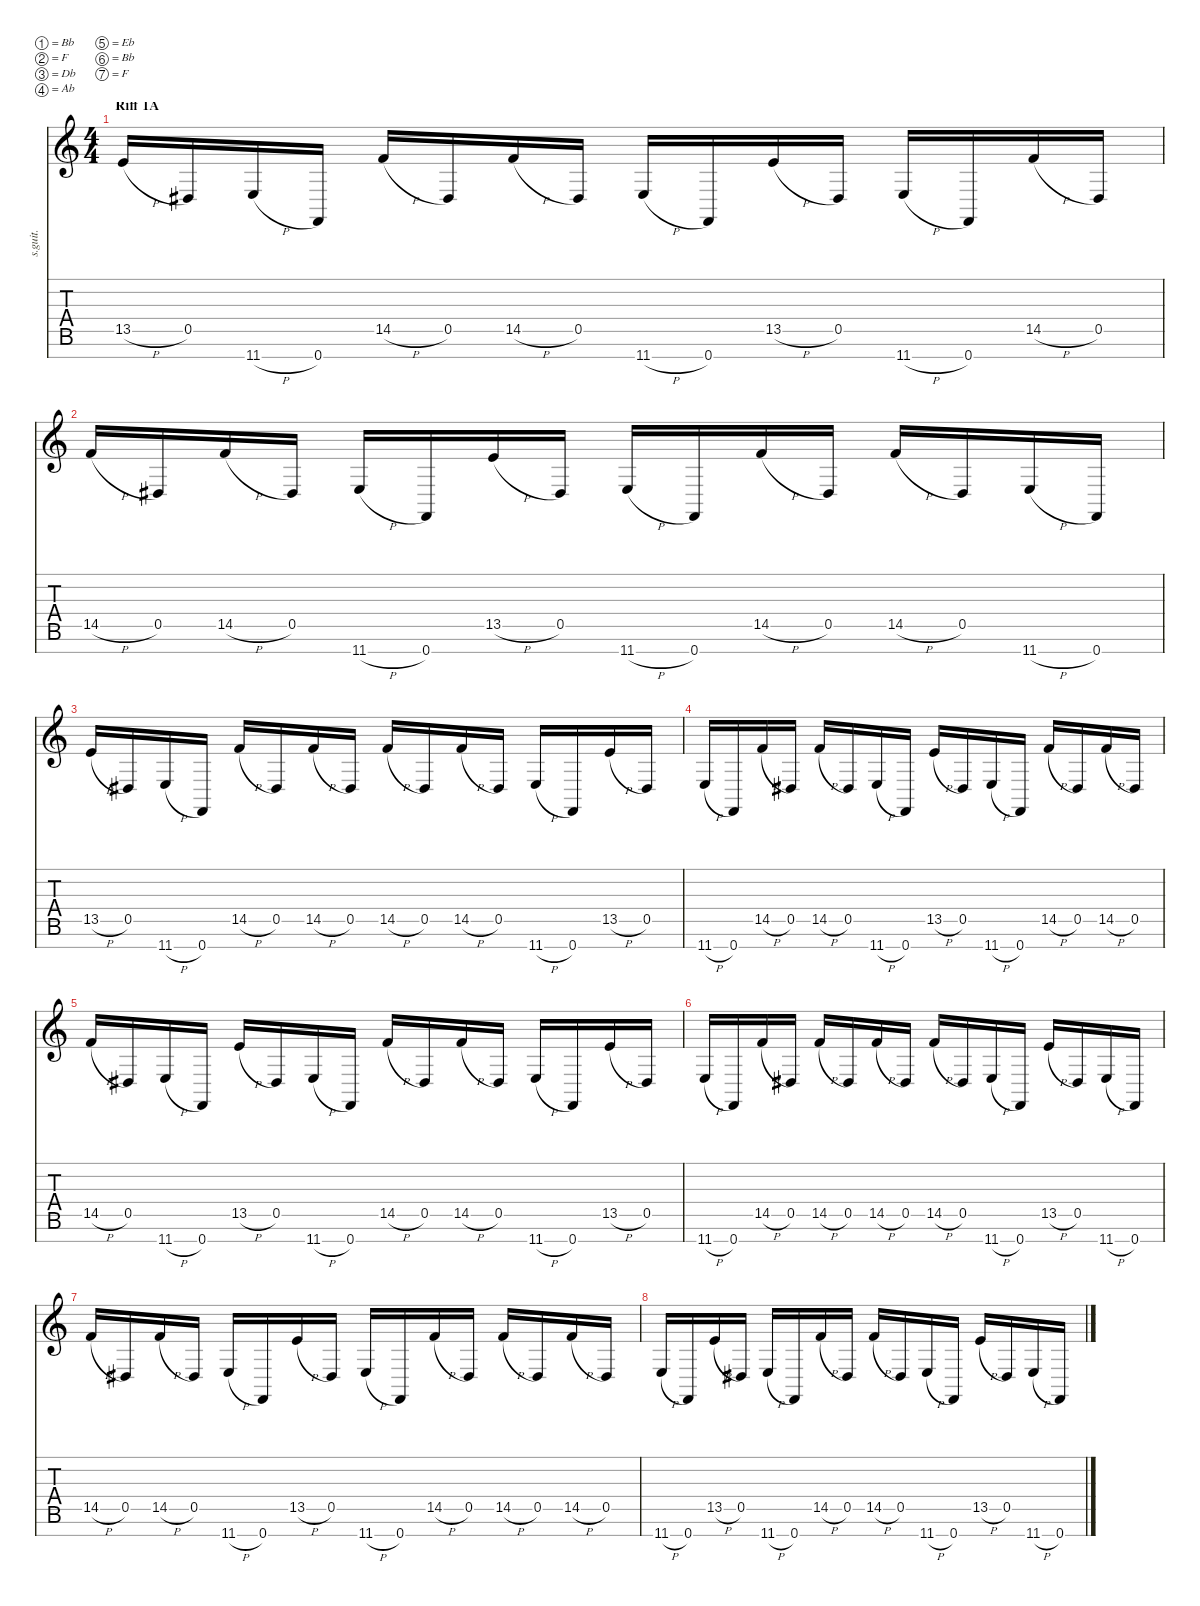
\defaultSystemsLayout 4
\hideDynamics
\bracketExtendMode nobrackets
\track ("Rhythm" "s.guit.") {instrument distortionguitar}
\staff {score tabs}
\tuning (Bb3 F3 Db3 Ab2 Eb2 Bb1 F1)
\ts (4 4)
\beaming (8 2 2 2 2)
\section ("" "Riff 1A")
\tempo (133 hide)
\clef g2
\ks c
13.5{h}.16{lyrics (0 "") lyrics (1 "") lyrics (2 "") lyrics (3 "") lyrics (4 "") dy f instrument distortionguitar} 0.5{acc #}.16{lyrics (0 "") lyrics (1 "") lyrics (2 "") lyrics (3 "") lyrics (4 "")} 11.7{h}.16{lyrics (0 "") lyrics (1 "") lyrics (2 "") lyrics (3 "") lyrics (4 "")} 0.7.16{lyrics (0 "") lyrics (1 "") lyrics (2 "") lyrics (3 "") lyrics (4 "")} 14.5{h}.16{lyrics (0 "") lyrics (1 "") lyrics (2 "") lyrics (3 "") lyrics (4 "")} 0.5{acc #}.16{lyrics (0 "") lyrics (1 "") lyrics (2 "") lyrics (3 "") lyrics (4 "")} 14.5{h}.16{lyrics (0 "") lyrics (1 "") lyrics (2 "") lyrics (3 "") lyrics (4 "")} 0.5{acc #}.16{lyrics (0 "") lyrics (1 "") lyrics (2 "") lyrics (3 "") lyrics (4 "")} 11.7{h}.16{lyrics (0 "") lyrics (1 "") lyrics (2 "") lyrics (3 "") lyrics (4 "")} 0.7.16{lyrics (0 "") lyrics (1 "") lyrics (2 "") lyrics (3 "") lyrics (4 "")} 13.5{h}.16{lyrics (0 "") lyrics (1 "") lyrics (2 "") lyrics (3 "") lyrics (4 "")} 0.5{acc #}.16{lyrics (0 "") lyrics (1 "") lyrics (2 "") lyrics (3 "") lyrics (4 "")} 11.7{h}.16{lyrics (0 "") lyrics (1 "") lyrics (2 "") lyrics (3 "") lyrics (4 "")} 0.7.16{lyrics (0 "") lyrics (1 "") lyrics (2 "") lyrics (3 "") lyrics (4 "")} 14.5{h}.16{lyrics (0 "") lyrics (1 "") lyrics (2 "") lyrics (3 "") lyrics (4 "")} 0.5{acc #}.16{lyrics (0 "") lyrics (1 "") lyrics (2 "") lyrics (3 "") lyrics (4 "")} |
14.5{h}.16{lyrics (0 "") lyrics (1 "") lyrics (2 "") lyrics (3 "") lyrics (4 "")} 0.5{acc #}.16{lyrics (0 "") lyrics (1 "") lyrics (2 "") lyrics (3 "") lyrics (4 "")} 14.5{h}.16{lyrics (0 "") lyrics (1 "") lyrics (2 "") lyrics (3 "") lyrics (4 "")} 0.5{acc #}.16{lyrics (0 "") lyrics (1 "") lyrics (2 "") lyrics (3 "") lyrics (4 "")} 11.7{h}.16{lyrics (0 "") lyrics (1 "") lyrics (2 "") lyrics (3 "") lyrics (4 "")} 0.7.16{lyrics (0 "") lyrics (1 "") lyrics (2 "") lyrics (3 "") lyrics (4 "")} 13.5{h}.16{lyrics (0 "") lyrics (1 "") lyrics (2 "") lyrics (3 "") lyrics (4 "")} 0.5{acc #}.16{lyrics (0 "") lyrics (1 "") lyrics (2 "") lyrics (3 "") lyrics (4 "")} 11.7{h}.16{lyrics (0 "") lyrics (1 "") lyrics (2 "") lyrics (3 "") lyrics (4 "")} 0.7.16{lyrics (0 "") lyrics (1 "") lyrics (2 "") lyrics (3 "") lyrics (4 "")} 14.5{h}.16{lyrics (0 "") lyrics (1 "") lyrics (2 "") lyrics (3 "") lyrics (4 "")} 0.5{acc #}.16{lyrics (0 "") lyrics (1 "") lyrics (2 "") lyrics (3 "") lyrics (4 "")} 14.5{h}.16{lyrics (0 "") lyrics (1 "") lyrics (2 "") lyrics (3 "") lyrics (4 "")} 0.5{acc #}.16{lyrics (0 "") lyrics (1 "") lyrics (2 "") lyrics (3 "") lyrics (4 "")} 11.7{h}.16{lyrics (0 "") lyrics (1 "") lyrics (2 "") lyrics (3 "") lyrics (4 "")} 0.7.16{lyrics (0 "") lyrics (1 "") lyrics (2 "") lyrics (3 "") lyrics (4 "")} |
13.5{h}.16{lyrics (0 "") lyrics (1 "") lyrics (2 "") lyrics (3 "") lyrics (4 "")} 0.5{acc #}.16{lyrics (0 "") lyrics (1 "") lyrics (2 "") lyrics (3 "") lyrics (4 "")} 11.7{h}.16{lyrics (0 "") lyrics (1 "") lyrics (2 "") lyrics (3 "") lyrics (4 "")} 0.7.16{lyrics (0 "") lyrics (1 "") lyrics (2 "") lyrics (3 "") lyrics (4 "")} 14.5{h}.16{lyrics (0 "") lyrics (1 "") lyrics (2 "") lyrics (3 "") lyrics (4 "")} 0.5{acc #}.16{lyrics (0 "") lyrics (1 "") lyrics (2 "") lyrics (3 "") lyrics (4 "")} 14.5{h}.16{lyrics (0 "") lyrics (1 "") lyrics (2 "") lyrics (3 "") lyrics (4 "")} 0.5{acc #}.16{lyrics (0 "") lyrics (1 "") lyrics (2 "") lyrics (3 "") lyrics (4 "")} 14.5{h}.16{lyrics (0 "") lyrics (1 "") lyrics (2 "") lyrics (3 "") lyrics (4 "")} 0.5{acc #}.16{lyrics (0 "") lyrics (1 "") lyrics (2 "") lyrics (3 "") lyrics (4 "")} 14.5{h}.16{lyrics (0 "") lyrics (1 "") lyrics (2 "") lyrics (3 "") lyrics (4 "")} 0.5{acc #}.16{lyrics (0 "") lyrics (1 "") lyrics (2 "") lyrics (3 "") lyrics (4 "")} 11.7{h}.16{lyrics (0 "") lyrics (1 "") lyrics (2 "") lyrics (3 "") lyrics (4 "")} 0.7.16{lyrics (0 "") lyrics (1 "") lyrics (2 "") lyrics (3 "") lyrics (4 "")} 13.5{h}.16{lyrics (0 "") lyrics (1 "") lyrics (2 "") lyrics (3 "") lyrics (4 "")} 0.5{acc #}.16{lyrics (0 "") lyrics (1 "") lyrics (2 "") lyrics (3 "") lyrics (4 "")} |
11.7{h}.16{lyrics (0 "") lyrics (1 "") lyrics (2 "") lyrics (3 "") lyrics (4 "")} 0.7.16{lyrics (0 "") lyrics (1 "") lyrics (2 "") lyrics (3 "") lyrics (4 "")} 14.5{h}.16{lyrics (0 "") lyrics (1 "") lyrics (2 "") lyrics (3 "") lyrics (4 "")} 0.5{acc #}.16{lyrics (0 "") lyrics (1 "") lyrics (2 "") lyrics (3 "") lyrics (4 "")} 14.5{h}.16{lyrics (0 "") lyrics (1 "") lyrics (2 "") lyrics (3 "") lyrics (4 "")} 0.5{acc #}.16{lyrics (0 "") lyrics (1 "") lyrics (2 "") lyrics (3 "") lyrics (4 "")} 11.7{h}.16{lyrics (0 "") lyrics (1 "") lyrics (2 "") lyrics (3 "") lyrics (4 "")} 0.7.16{lyrics (0 "") lyrics (1 "") lyrics (2 "") lyrics (3 "") lyrics (4 "")} 13.5{h}.16{lyrics (0 "") lyrics (1 "") lyrics (2 "") lyrics (3 "") lyrics (4 "")} 0.5{acc #}.16{lyrics (0 "") lyrics (1 "") lyrics (2 "") lyrics (3 "") lyrics (4 "")} 11.7{h}.16{lyrics (0 "") lyrics (1 "") lyrics (2 "") lyrics (3 "") lyrics (4 "")} 0.7.16{lyrics (0 "") lyrics (1 "") lyrics (2 "") lyrics (3 "") lyrics (4 "")} 14.5{h}.16{lyrics (0 "") lyrics (1 "") lyrics (2 "") lyrics (3 "") lyrics (4 "")} 0.5{acc #}.16{lyrics (0 "") lyrics (1 "") lyrics (2 "") lyrics (3 "") lyrics (4 "")} 14.5{h}.16{lyrics (0 "") lyrics (1 "") lyrics (2 "") lyrics (3 "") lyrics (4 "")} 0.5{acc #}.16{lyrics (0 "") lyrics (1 "") lyrics (2 "") lyrics (3 "") lyrics (4 "")} |
14.5{h}.16{lyrics (0 "") lyrics (1 "") lyrics (2 "") lyrics (3 "") lyrics (4 "")} 0.5{acc #}.16{lyrics (0 "") lyrics (1 "") lyrics (2 "") lyrics (3 "") lyrics (4 "")} 11.7{h}.16{lyrics (0 "") lyrics (1 "") lyrics (2 "") lyrics (3 "") lyrics (4 "")} 0.7.16{lyrics (0 "") lyrics (1 "") lyrics (2 "") lyrics (3 "") lyrics (4 "")} 13.5{h}.16{lyrics (0 "") lyrics (1 "") lyrics (2 "") lyrics (3 "") lyrics (4 "")} 0.5{acc #}.16{lyrics (0 "") lyrics (1 "") lyrics (2 "") lyrics (3 "") lyrics (4 "")} 11.7{h}.16{lyrics (0 "") lyrics (1 "") lyrics (2 "") lyrics (3 "") lyrics (4 "")} 0.7.16{lyrics (0 "") lyrics (1 "") lyrics (2 "") lyrics (3 "") lyrics (4 "")} 14.5{h}.16{lyrics (0 "") lyrics (1 "") lyrics (2 "") lyrics (3 "") lyrics (4 "")} 0.5{acc #}.16{lyrics (0 "") lyrics (1 "") lyrics (2 "") lyrics (3 "") lyrics (4 "")} 14.5{h}.16{lyrics (0 "") lyrics (1 "") lyrics (2 "") lyrics (3 "") lyrics (4 "")} 0.5{acc #}.16{lyrics (0 "") lyrics (1 "") lyrics (2 "") lyrics (3 "") lyrics (4 "")} 11.7{h}.16{lyrics (0 "") lyrics (1 "") lyrics (2 "") lyrics (3 "") lyrics (4 "")} 0.7.16{lyrics (0 "") lyrics (1 "") lyrics (2 "") lyrics (3 "") lyrics (4 "")} 13.5{h}.16{lyrics (0 "") lyrics (1 "") lyrics (2 "") lyrics (3 "") lyrics (4 "")} 0.5{acc #}.16{lyrics (0 "") lyrics (1 "") lyrics (2 "") lyrics (3 "") lyrics (4 "")} |
11.7{h}.16{lyrics (0 "") lyrics (1 "") lyrics (2 "") lyrics (3 "") lyrics (4 "")} 0.7.16{lyrics (0 "") lyrics (1 "") lyrics (2 "") lyrics (3 "") lyrics (4 "")} 14.5{h}.16{lyrics (0 "") lyrics (1 "") lyrics (2 "") lyrics (3 "") lyrics (4 "")} 0.5{acc #}.16{lyrics (0 "") lyrics (1 "") lyrics (2 "") lyrics (3 "") lyrics (4 "")} 14.5{h}.16{lyrics (0 "") lyrics (1 "") lyrics (2 "") lyrics (3 "") lyrics (4 "")} 0.5{acc #}.16{lyrics (0 "") lyrics (1 "") lyrics (2 "") lyrics (3 "") lyrics (4 "")} 14.5{h}.16{lyrics (0 "") lyrics (1 "") lyrics (2 "") lyrics (3 "") lyrics (4 "")} 0.5{acc #}.16{lyrics (0 "") lyrics (1 "") lyrics (2 "") lyrics (3 "") lyrics (4 "")} 14.5{h}.16{lyrics (0 "") lyrics (1 "") lyrics (2 "") lyrics (3 "") lyrics (4 "")} 0.5{acc #}.16{lyrics (0 "") lyrics (1 "") lyrics (2 "") lyrics (3 "") lyrics (4 "")} 11.7{h}.16{lyrics (0 "") lyrics (1 "") lyrics (2 "") lyrics (3 "") lyrics (4 "")} 0.7.16{lyrics (0 "") lyrics (1 "") lyrics (2 "") lyrics (3 "") lyrics (4 "")} 13.5{h}.16{lyrics (0 "") lyrics (1 "") lyrics (2 "") lyrics (3 "") lyrics (4 "")} 0.5{acc #}.16{lyrics (0 "") lyrics (1 "") lyrics (2 "") lyrics (3 "") lyrics (4 "")} 11.7{h}.16{lyrics (0 "") lyrics (1 "") lyrics (2 "") lyrics (3 "") lyrics (4 "")} 0.7.16{lyrics (0 "") lyrics (1 "") lyrics (2 "") lyrics (3 "") lyrics (4 "")} |
14.5{h}.16{lyrics (0 "") lyrics (1 "") lyrics (2 "") lyrics (3 "") lyrics (4 "")} 0.5{acc #}.16{lyrics (0 "") lyrics (1 "") lyrics (2 "") lyrics (3 "") lyrics (4 "")} 14.5{h}.16{lyrics (0 "") lyrics (1 "") lyrics (2 "") lyrics (3 "") lyrics (4 "")} 0.5{acc #}.16{lyrics (0 "") lyrics (1 "") lyrics (2 "") lyrics (3 "") lyrics (4 "")} 11.7{h}.16{lyrics (0 "") lyrics (1 "") lyrics (2 "") lyrics (3 "") lyrics (4 "")} 0.7.16{lyrics (0 "") lyrics (1 "") lyrics (2 "") lyrics (3 "") lyrics (4 "")} 13.5{h}.16{lyrics (0 "") lyrics (1 "") lyrics (2 "") lyrics (3 "") lyrics (4 "")} 0.5{acc #}.16{lyrics (0 "") lyrics (1 "") lyrics (2 "") lyrics (3 "") lyrics (4 "")} 11.7{h}.16{lyrics (0 "") lyrics (1 "") lyrics (2 "") lyrics (3 "") lyrics (4 "")} 0.7.16{lyrics (0 "") lyrics (1 "") lyrics (2 "") lyrics (3 "") lyrics (4 "")} 14.5{h}.16{lyrics (0 "") lyrics (1 "") lyrics (2 "") lyrics (3 "") lyrics (4 "")} 0.5{acc #}.16{lyrics (0 "") lyrics (1 "") lyrics (2 "") lyrics (3 "") lyrics (4 "")} 14.5{h}.16{lyrics (0 "") lyrics (1 "") lyrics (2 "") lyrics (3 "") lyrics (4 "")} 0.5{acc #}.16{lyrics (0 "") lyrics (1 "") lyrics (2 "") lyrics (3 "") lyrics (4 "")} 14.5{h}.16{lyrics (0 "") lyrics (1 "") lyrics (2 "") lyrics (3 "") lyrics (4 "")} 0.5{acc #}.16{lyrics (0 "") lyrics (1 "") lyrics (2 "") lyrics (3 "") lyrics (4 "")} |
11.7{h}.16{lyrics (0 "") lyrics (1 "") lyrics (2 "") lyrics (3 "") lyrics (4 "")} 0.7.16{lyrics (0 "") lyrics (1 "") lyrics (2 "") lyrics (3 "") lyrics (4 "")} 13.5{h}.16{lyrics (0 "") lyrics (1 "") lyrics (2 "") lyrics (3 "") lyrics (4 "")} 0.5{acc #}.16{lyrics (0 "") lyrics (1 "") lyrics (2 "") lyrics (3 "") lyrics (4 "")} 11.7{h}.16{lyrics (0 "") lyrics (1 "") lyrics (2 "") lyrics (3 "") lyrics (4 "")} 0.7.16{lyrics (0 "") lyrics (1 "") lyrics (2 "") lyrics (3 "") lyrics (4 "")} 14.5{h}.16{lyrics (0 "") lyrics (1 "") lyrics (2 "") lyrics (3 "") lyrics (4 "")} 0.5{acc #}.16{lyrics (0 "") lyrics (1 "") lyrics (2 "") lyrics (3 "") lyrics (4 "")} 14.5{h}.16{lyrics (0 "") lyrics (1 "") lyrics (2 "") lyrics (3 "") lyrics (4 "")} 0.5{acc #}.16{lyrics (0 "") lyrics (1 "") lyrics (2 "") lyrics (3 "") lyrics (4 "")} 11.7{h}.16{lyrics (0 "") lyrics (1 "") lyrics (2 "") lyrics (3 "") lyrics (4 "")} 0.7.16{lyrics (0 "") lyrics (1 "") lyrics (2 "") lyrics (3 "") lyrics (4 "")} 13.5{h}.16{lyrics (0 "") lyrics (1 "") lyrics (2 "") lyrics (3 "") lyrics (4 "")} 0.5{acc #}.16{lyrics (0 "") lyrics (1 "") lyrics (2 "") lyrics (3 "") lyrics (4 "")} 11.7{h}.16{lyrics (0 "") lyrics (1 "") lyrics (2 "") lyrics (3 "") lyrics (4 "")} 0.7.16{lyrics (0 "") lyrics (1 "") lyrics (2 "") lyrics (3 "") lyrics (4 "")}
